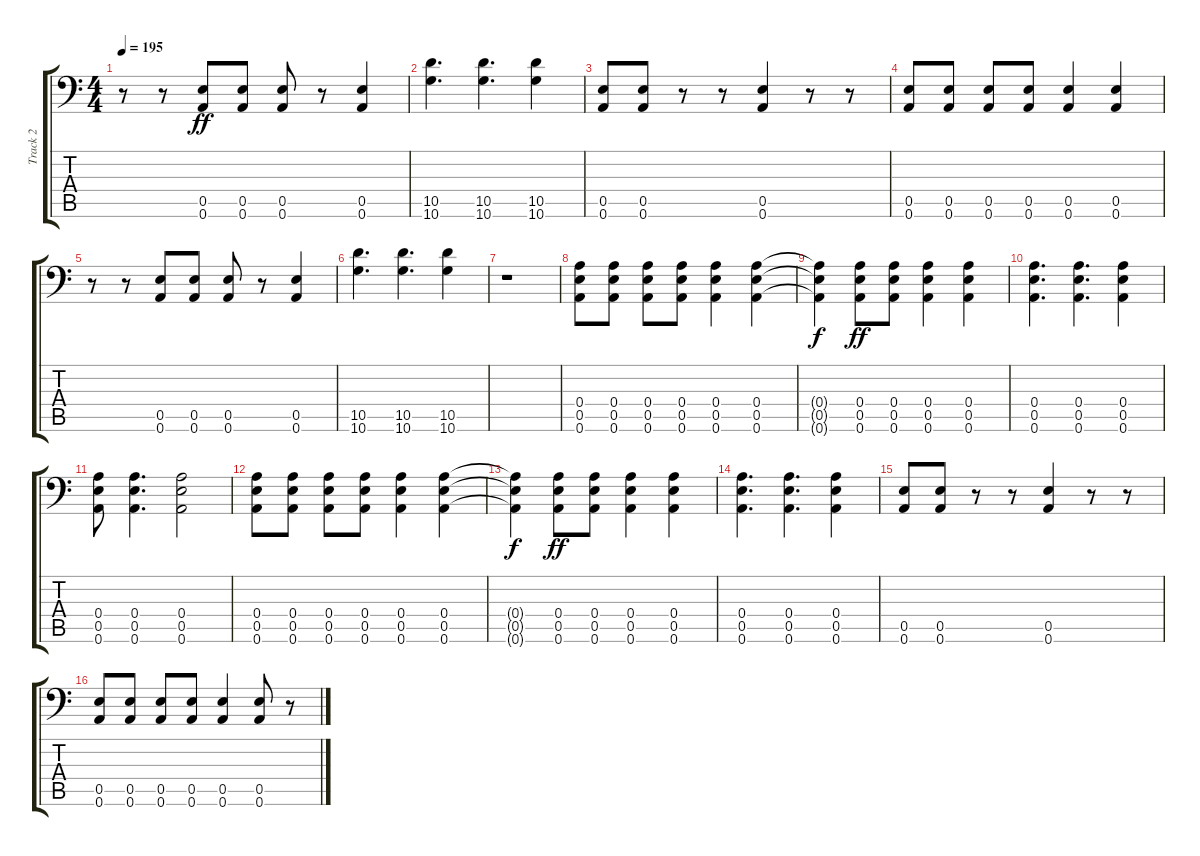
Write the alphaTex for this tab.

\track ("Track 2" "Track 2") {instrument overdrivenguitar}
\staff {score tabs}
\tuning (B3 Gb3 D3 A2 E2 A1) {hide}
\ts (4 4)
\tempo 195
\clef f4
\ks c
r.8{dy ff} r.8 (0.5 0.6).8 (0.5 0.6).8 (0.5 0.6).8 r.8 (0.5 0.6).4 |
(10.5 10.6).4{d} (10.5 10.6).4{d} (10.5 10.6).4 |
(0.5 0.6).8 (0.5 0.6).8 r.8 r.8 (0.5 0.6).4 r.8 r.8 |
(0.5 0.6).8 (0.5 0.6).8 (0.5 0.6).8 (0.5 0.6).8 (0.5 0.6).4 (0.5 0.6).4 |
r.8 r.8 (0.5 0.6).8 (0.5 0.6).8 (0.5 0.6).8 r.8 (0.5 0.6).4 |
(10.5 10.6).4{d} (10.5 10.6).4{d} (10.5 10.6).4 |
r.1 |
(0.4 0.5 0.6).8 (0.4 0.5 0.6).8 (0.4 0.5 0.6).8 (0.4 0.5 0.6).8 (0.4 0.5 0.6).4 (0.4 0.5 0.6).4 |
(0.4{t} 0.5{t} 0.6{t}).4{dy f} (0.4 0.5 0.6).8{dy ff} (0.4 0.5 0.6).8 (0.4 0.5 0.6).4 (0.4 0.5 0.6).4 |
(0.4 0.5 0.6).4{d} (0.4 0.5 0.6).4{d} (0.4 0.5 0.6).4 |
(0.4 0.5 0.6).8 (0.4 0.5 0.6).4{d} (0.4 0.5 0.6).2 |
(0.4 0.5 0.6).8 (0.4 0.5 0.6).8 (0.4 0.5 0.6).8 (0.4 0.5 0.6).8 (0.4 0.5 0.6).4 (0.4 0.5 0.6).4 |
(0.4{t} 0.5{t} 0.6{t}).4{dy f} (0.4 0.5 0.6).8{dy ff} (0.4 0.5 0.6).8 (0.4 0.5 0.6).4 (0.4 0.5 0.6).4 |
(0.4 0.5 0.6).4{d} (0.4 0.5 0.6).4{d} (0.4 0.5 0.6).4 |
(0.5 0.6).8 (0.5 0.6).8 r.8 r.8 (0.5 0.6).4 r.8 r.8 |
(0.5 0.6).8 (0.5 0.6).8 (0.5 0.6).8 (0.5 0.6).8 (0.5 0.6).4 (0.5 0.6).8 r.8
